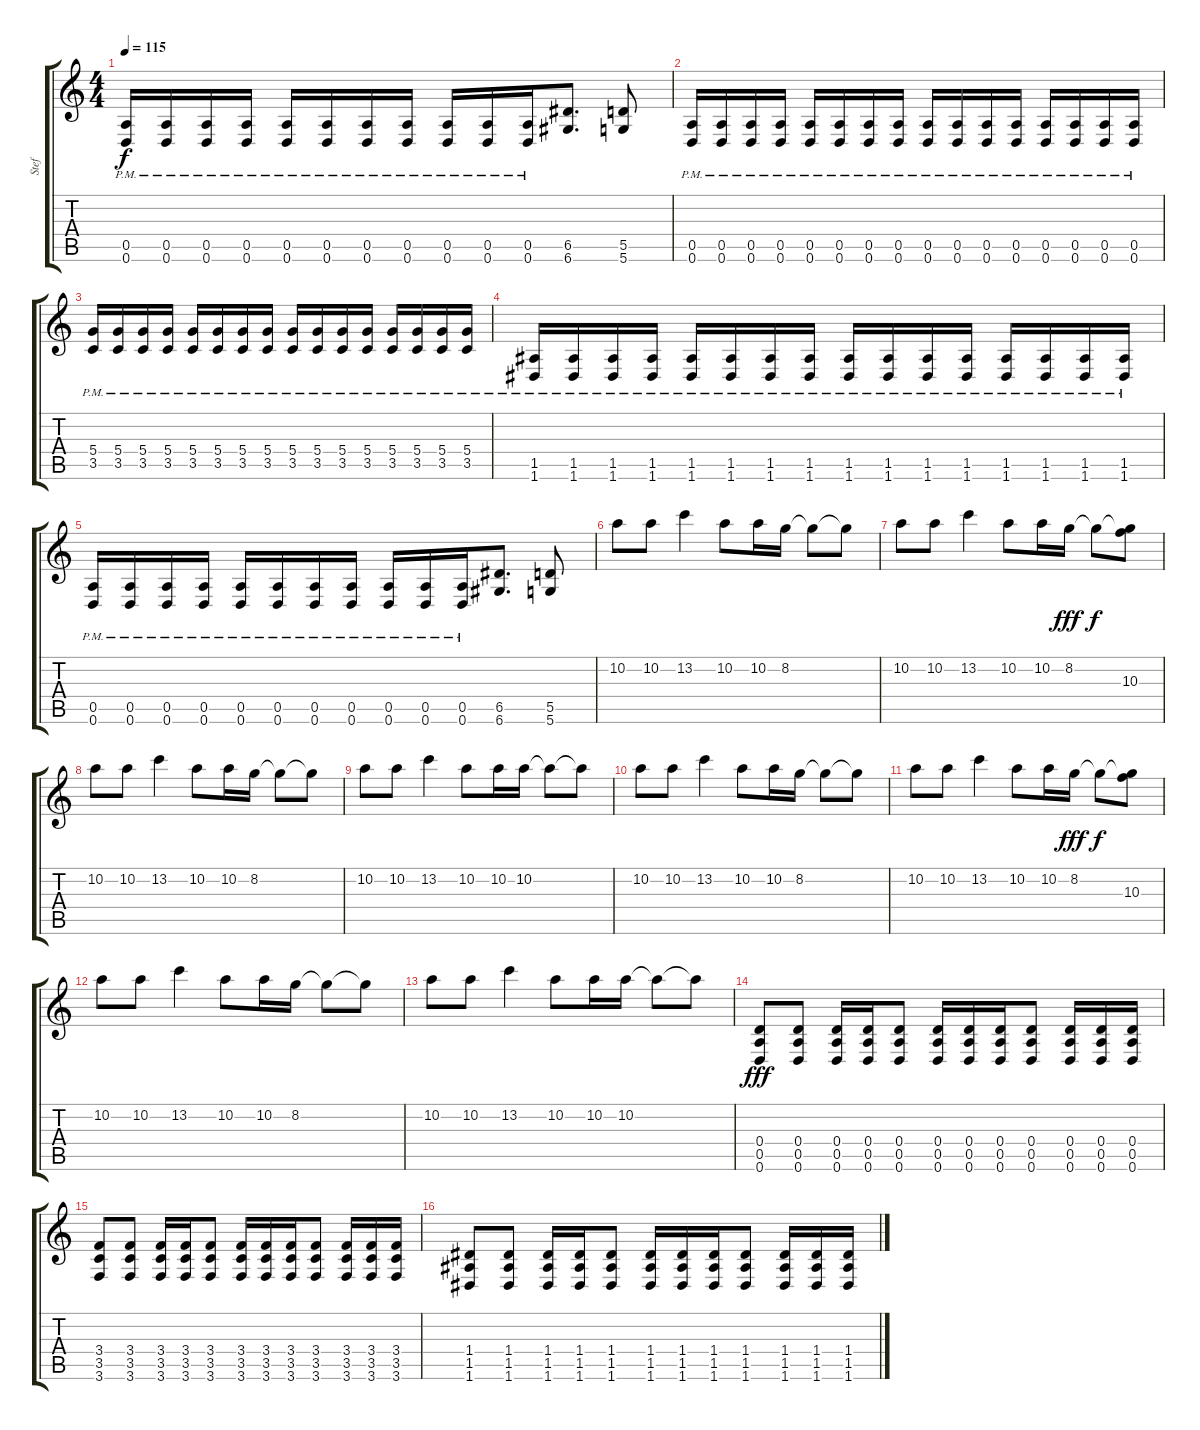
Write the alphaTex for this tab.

\track ("Stef" "Stef") {instrument distortionguitar}
\staff {score tabs}
\tuning (E4 B3 G3 D3 A2 D2) {hide}
\ts (4 4)
\tempo 115
\clef g2
\ks c
(0.5{pm} 0.6{pm}).16{dy f} (0.5{pm} 0.6{pm}).16 (0.5{pm} 0.6{pm}).16 (0.5{pm} 0.6{pm}).16 (0.5{pm} 0.6{pm}).16 (0.5{pm} 0.6{pm}).16 (0.5{pm} 0.6{pm}).16 (0.5{pm} 0.6{pm}).16 (0.5{pm} 0.6{pm}).16 (0.5{pm} 0.6{pm}).16 (0.5{pm} 0.6{pm}).16 (6.5 6.6).8{d} (5.5 5.6).8 |
(0.5{pm} 0.6{pm}).16 (0.5{pm} 0.6{pm}).16 (0.5{pm} 0.6{pm}).16 (0.5{pm} 0.6{pm}).16 (0.5{pm} 0.6{pm}).16 (0.5{pm} 0.6{pm}).16 (0.5{pm} 0.6{pm}).16 (0.5{pm} 0.6{pm}).16 (0.5{pm} 0.6{pm}).16 (0.5{pm} 0.6{pm}).16 (0.5{pm} 0.6{pm}).16 (0.5{pm} 0.6{pm}).16 (0.5{pm} 0.6{pm}).16 (0.5{pm} 0.6{pm}).16 (0.5{pm} 0.6{pm}).16 (0.5{pm} 0.6{pm}).16 |
(5.4{pm} 3.5{pm}).16 (5.4{pm} 3.5{pm}).16 (5.4{pm} 3.5{pm}).16 (5.4{pm} 3.5{pm}).16 (5.4{pm} 3.5{pm}).16 (5.4{pm} 3.5{pm}).16 (5.4{pm} 3.5{pm}).16 (5.4{pm} 3.5{pm}).16 (5.4{pm} 3.5{pm}).16 (5.4{pm} 3.5{pm}).16 (5.4{pm} 3.5{pm}).16 (5.4{pm} 3.5{pm}).16 (5.4{pm} 3.5{pm}).16 (5.4{pm} 3.5{pm}).16 (5.4{pm} 3.5{pm}).16 (5.4 3.5{pm}).16 |
(1.5{pm} 1.6{pm}).16 (1.5{pm} 1.6{pm}).16 (1.5{pm} 1.6{pm}).16 (1.5{pm} 1.6{pm}).16 (1.5{pm} 1.6{pm}).16 (1.5{pm} 1.6{pm}).16 (1.5{pm} 1.6{pm}).16 (1.5{pm} 1.6{pm}).16 (1.5{pm} 1.6{pm}).16 (1.5{pm} 1.6{pm}).16 (1.5{pm} 1.6{pm}).16 (1.5{pm} 1.6{pm}).16 (1.5{pm} 1.6{pm}).16 (1.5{pm} 1.6{pm}).16 (1.5{pm} 1.6{pm}).16 (1.5{pm} 1.6{pm}).16 |
(0.5{pm} 0.6{pm}).16 (0.5{pm} 0.6{pm}).16 (0.5{pm} 0.6{pm}).16 (0.5{pm} 0.6{pm}).16 (0.5{pm} 0.6{pm}).16 (0.5{pm} 0.6{pm}).16 (0.5{pm} 0.6{pm}).16 (0.5{pm} 0.6{pm}).16 (0.5{pm} 0.6{pm}).16 (0.5{pm} 0.6{pm}).16 (0.5{pm} 0.6{pm}).16 (6.5 6.6).8{d} (5.5 5.6).8 |
10.2.8 10.2.8 13.2.4 10.2.8 10.2.16 8.2.16 8.2{t}.8 8.2{t}.8 |
10.2.8 10.2.8 13.2.4 10.2.8 10.2.16 8.2.16{dy fff} 8.2{t}.8{dy f} (8.2{t} 10.3).8 |
10.2.8 10.2.8 13.2.4 10.2.8 10.2.16 8.2.16 8.2{t}.8 8.2{t}.8 |
10.2.8 10.2.8 13.2.4 10.2.8 10.2.16 10.2.16 10.2{t}.8 10.2{t}.8 |
10.2.8 10.2.8 13.2.4 10.2.8 10.2.16 8.2.16 8.2{t}.8 8.2{t}.8 |
10.2.8 10.2.8 13.2.4 10.2.8 10.2.16 8.2.16{dy fff} 8.2{t}.8{dy f} (8.2{t} 10.3).8 |
10.2.8 10.2.8 13.2.4 10.2.8 10.2.16 8.2.16 8.2{t}.8 8.2{t}.8 |
10.2.8 10.2.8 13.2.4 10.2.8 10.2.16 10.2.16 10.2{t}.8 10.2{t}.8 |
(0.4 0.5 0.6).8{dy fff} (0.4 0.5 0.6).8 (0.4 0.5 0.6).16 (0.4 0.5 0.6).16 (0.4 0.5 0.6).8 (0.4 0.5 0.6).16 (0.4 0.5 0.6).16 (0.4 0.5 0.6).16 (0.4 0.5 0.6).8 (0.4 0.5 0.6).16 (0.4 0.5 0.6).16 (0.4 0.5 0.6).16 |
(3.4 3.5 3.6).8 (3.4 3.5 3.6).8 (3.4 3.5 3.6).16 (3.4 3.5 3.6).16 (3.4 3.5 3.6).8 (3.4 3.5 3.6).16 (3.4 3.5 3.6).16 (3.4 3.5 3.6).16 (3.4 3.5 3.6).8 (3.4 3.5 3.6).16 (3.4 3.5 3.6).16 (3.4 3.5 3.6).16 |
(1.4 1.5 1.6).8 (1.4 1.5 1.6).8 (1.4 1.5 1.6).16 (1.4 1.5 1.6).16 (1.4 1.5 1.6).8 (1.4 1.5 1.6).16 (1.4 1.5 1.6).16 (1.4 1.5 1.6).16 (1.4 1.5 1.6).8 (1.4 1.5 1.6).16 (1.4 1.5 1.6).16 (1.4 1.5 1.6).16
